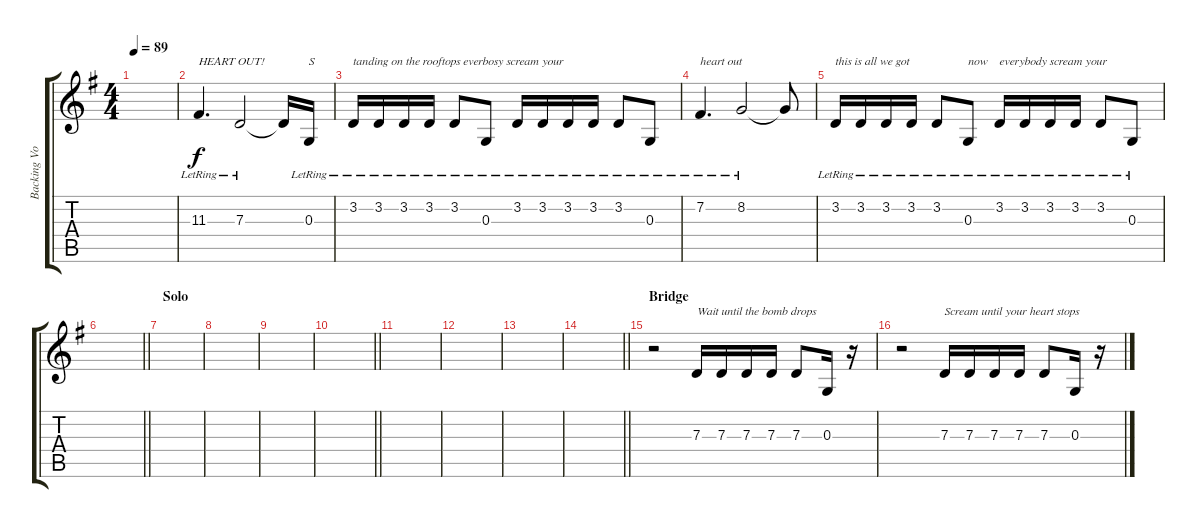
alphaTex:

\track ("Backing Vocals" "Backing Vo") {instrument altosax}
\staff {score tabs}
\tuning (E4 B3 G3 D3 A2 E2) {hide}
\ts (4 4)
\tempo 89
\clef g2
\ks g
|
11.3{lr}.4{d txt "HEART OUT!"} 7.3{lr}.2 7.3{t}.16 0.3{lr}.16{txt "S"} |
3.2{lr}.16{txt "tanding on the rooftops everbosy scream your "} 3.2{lr}.16 3.2{lr}.16 3.2{lr}.16 3.2{lr}.8 0.3{lr}.8 3.2{lr}.16 3.2{lr}.16 3.2{lr}.16 3.2{lr}.16 3.2{lr}.8 0.3{lr}.8 |
7.2{lr}.4{d txt "heart out"} 8.2{lr}.2 8.2{t}.8 |
3.2{lr}.16{txt "this is all we got"} 3.2{lr}.16 3.2{lr}.16 3.2{lr}.16 3.2{lr}.8 0.3{lr}.8{txt "now"} 3.2{lr}.16{txt "everybody scream your"} 3.2{lr}.16 3.2{lr}.16 3.2{lr}.16 3.2{lr}.8 0.3{lr}.8 |
\barLineRight lightlight
|
\section ("" "Solo")
|
|
|
\barLineRight lightlight
|
|
|
|
\barLineRight lightlight
|
\section ("" "Bridge")
r.2 7.3.16{txt "Wait until the bomb drops"} 7.3.16 7.3.16 7.3.16 7.3.8 0.3.16 r.16 |
r.2 7.3.16{txt "Scream until your heart stops"} 7.3.16 7.3.16 7.3.16 7.3.8 0.3.16 r.16
